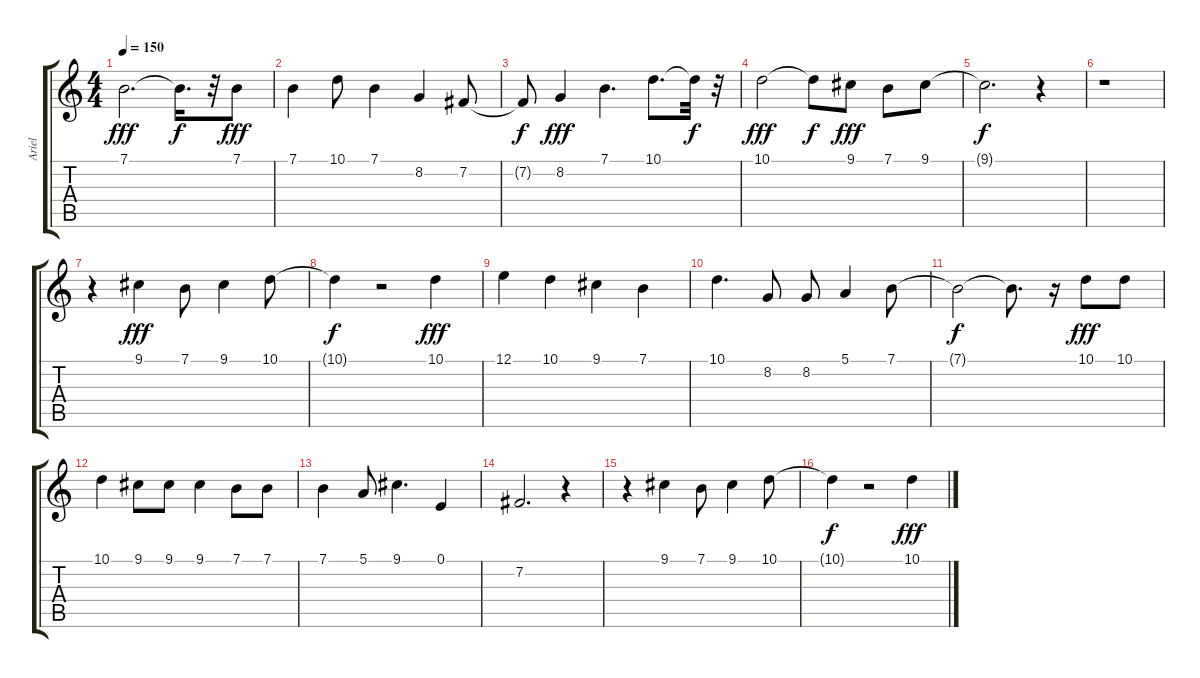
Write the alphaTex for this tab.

\track ("Ariel" "Ariel") {instrument sopranosax}
\staff {score tabs}
\tuning (E4 B3 G3 D3 A2 E2) {hide}
\ts (4 4)
\tempo 150
\clef g2
\ks c
7.1.2{d dy fff} 7.1{t}.16{d dy f} r.32 7.1.8{dy fff} |
7.1.4 10.1.8 7.1.4 8.2.4 7.2.8 |
7.2{t}.8{dy f} 8.2.4{dy fff} 7.1.4{d} 10.1.8{d} 10.1{t}.32{dy f} r.32 |
10.1.2{dy fff} 10.1{t}.8{dy f} 9.1.8{dy fff} 7.1.8 9.1.8 |
9.1{t}.2{d dy f} r.4 |
r.1 |
r.4 9.1.4{dy fff} 7.1.8 9.1.4 10.1.8 |
10.1{t}.4{dy f} r.2 10.1.4{dy fff} |
12.1.4 10.1.4 9.1.4 7.1.4 |
10.1.4{d} 8.2.8 8.2.8 5.1.4 7.1.8 |
7.1{t}.2{dy f} 7.1{t}.8{d} r.16 10.1.8{dy fff} 10.1.8 |
10.1.4 9.1.8 9.1.8 9.1.4 7.1.8 7.1.8 |
7.1.4 5.1.8 9.1.4{d} 0.1.4 |
7.2.2{d} r.4 |
r.4 9.1.4 7.1.8 9.1.4 10.1.8 |
10.1{t}.4{dy f} r.2 10.1.4{dy fff}
